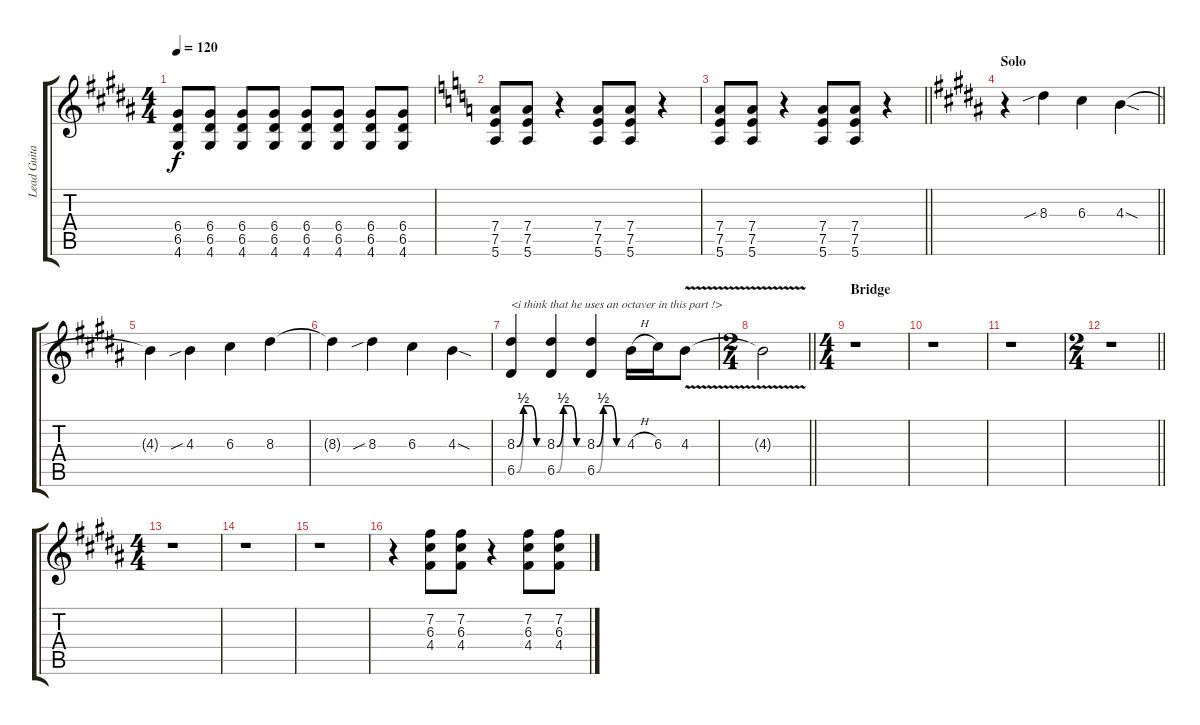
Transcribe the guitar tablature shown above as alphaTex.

\track ("Lead Guitar" "Lead Guita") {instrument distortionguitar}
\staff {score tabs}
\tuning (E4 B3 G3 D3 A2 E2) {hide}
\ts (4 4)
\tempo 120
\clef g2
\ks b
(6.4 6.5 4.6).8{dy f} (6.4 6.5 4.6).8 (6.4 6.5 4.6).8 (6.4 6.5 4.6).8 (6.4 6.5 4.6).8 (6.4 6.5 4.6).8 (6.4 6.5 4.6).8 (6.4 6.5 4.6).8 |
\ks c
(7.4 7.5 5.6).8 (7.4 7.5 5.6).8 r.4 (7.4 7.5 5.6).8 (7.4 7.5 5.6).8 r.4 |
\barLineRight lightlight
(7.4 7.5 5.6).8 (7.4 7.5 5.6).8 r.4 (7.4 7.5 5.6).8 (7.4 7.5 5.6).8 r.4 |
\section ("" "Solo")
\barLineRight lightlight
\ks b
r.4{volume 14} 8.3{sib}.4 6.3.4 4.3{sod}.4 |
4.3{t}.4 4.3{sib}.4 6.3.4 8.3.4 |
8.3{t}.4 8.3{sib}.4 6.3.4 4.3{sod}.4 |
(8.3{be (custom 0 0 15 2 30 2 45 0 60 0)} 6.5{be (custom 0 0 15 2 30 2 45 0 60 0)}).4{txt "<i think that he uses an octaver in this part !>"} (8.3{be (custom 0 0 15 2 30 2 45 0 60 0)} 6.5{be (custom 0 0 15 2 30 2 45 0 60 0)}).4 (8.3{be (custom 0 0 15 2 30 2 45 0 60 0)} 6.5{be (custom 0 0 15 2 30 2 45 0 60 0)}).4 4.3{h}.16 6.3.16 4.3{v}.8 |
\ts (2 4)
\barLineRight lightlight
4.3{t}.2 |
\ts (4 4)
\section ("" "Bridge")
r.1 |
r.1 |
r.1 |
\ts (2 4)
\barLineRight lightlight
r.1 |
\ts (4 4)
r.1 |
r.1 |
r.1 |
r.4 (7.2 6.3 4.4).8 (7.2 6.3 4.4).8 r.4 (7.2 6.3 4.4).8 (7.2 6.3 4.4).8
